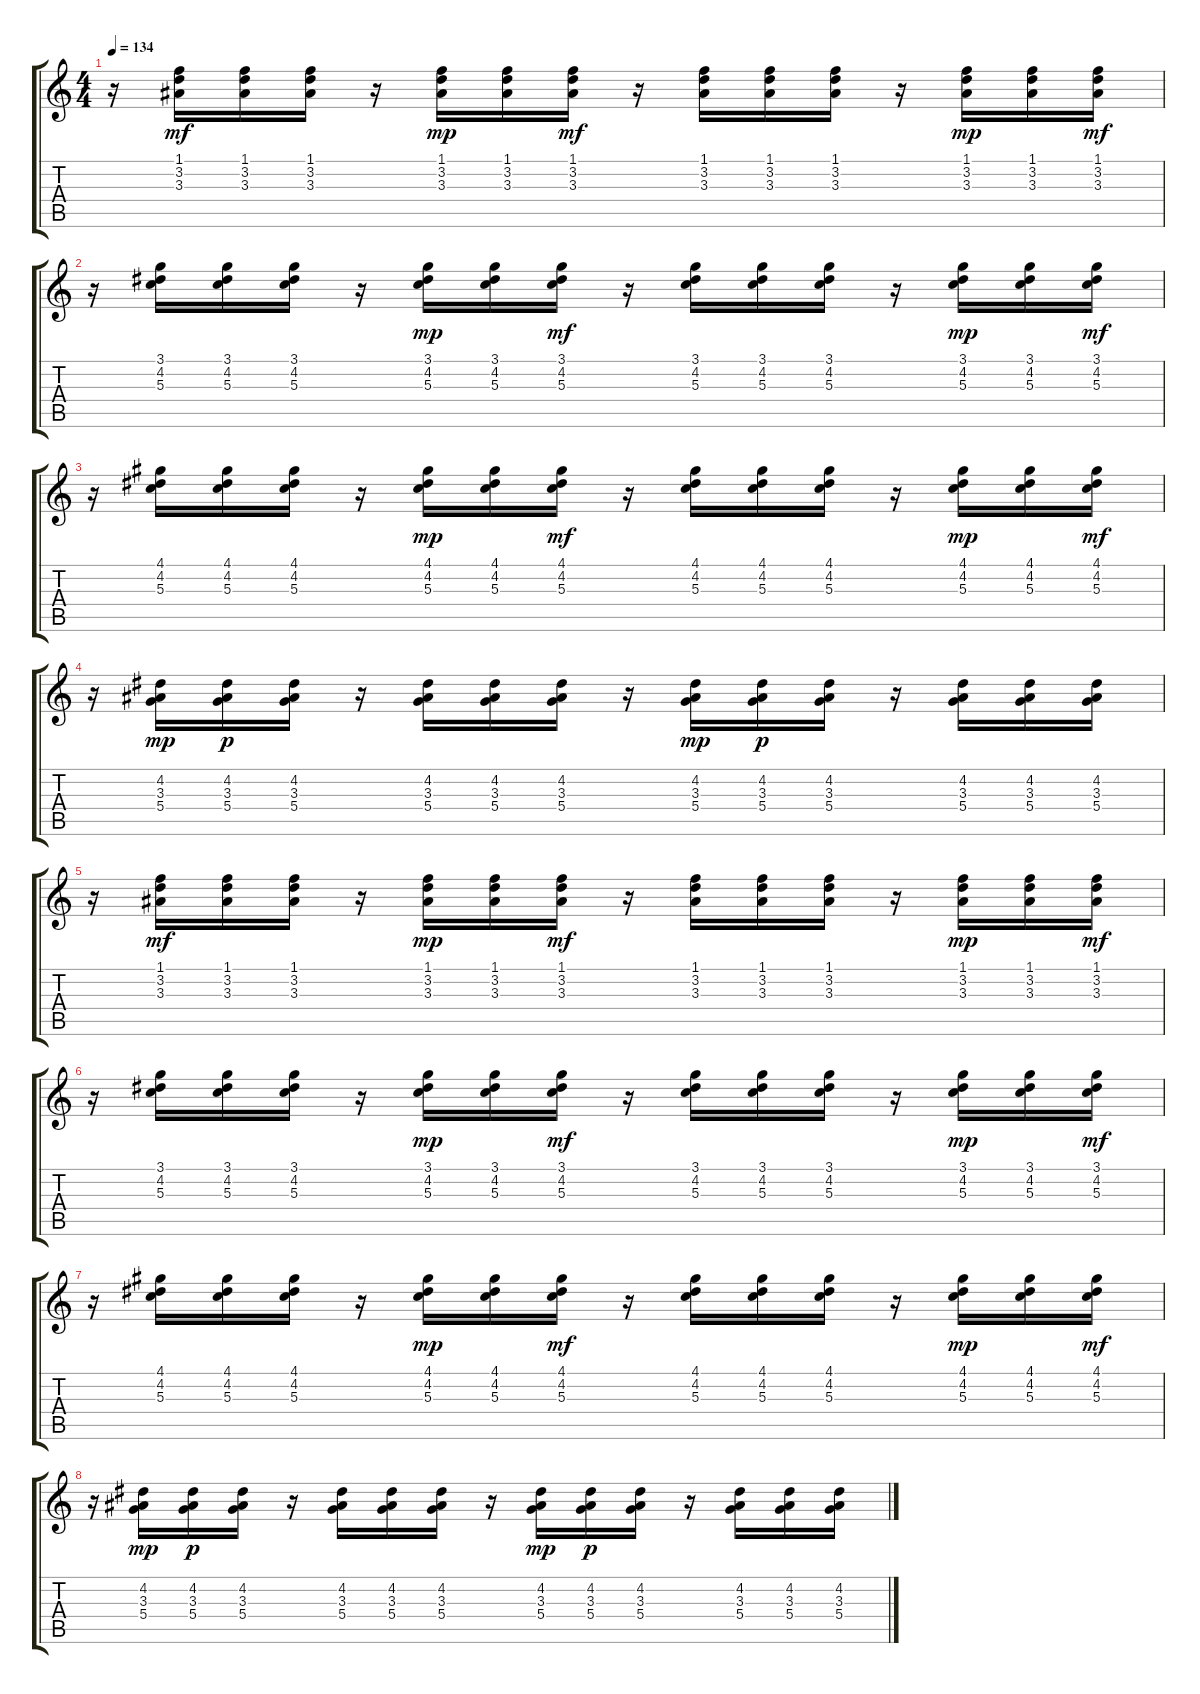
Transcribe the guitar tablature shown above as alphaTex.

\track "" {instrument acousticguitarnylon}
\staff {score tabs}
\tuning (E4 B3 G3 D3 A2 E2) {hide}
\ts (4 4)
\tempo 134
\clef g2
\ks c
r.16{dy p} (1.1 3.2 3.3).16{dy mf} (1.1 3.2 3.3).16 (1.1 3.2 3.3).16 r.16 (1.1 3.2 3.3).16{dy mp} (1.1 3.2 3.3).16 (1.1 3.2 3.3).16{dy mf} r.16 (1.1 3.2 3.3).16 (1.1 3.2 3.3).16 (1.1 3.2 3.3).16 r.16 (1.1 3.2 3.3).16{dy mp} (1.1 3.2 3.3).16 (1.1 3.2 3.3).16{dy mf} |
r.16 (3.1 4.2 5.3).16 (3.1 4.2 5.3).16 (3.1 4.2 5.3).16 r.16 (3.1 4.2 5.3).16{dy mp} (3.1 4.2 5.3).16 (3.1 4.2 5.3).16{dy mf} r.16 (3.1 4.2 5.3).16 (3.1 4.2 5.3).16 (3.1 4.2 5.3).16 r.16 (3.1 4.2 5.3).16{dy mp} (3.1 4.2 5.3).16 (3.1 4.2 5.3).16{dy mf} |
r.16 (4.1 4.2 5.3).16 (4.1 4.2 5.3).16 (4.1 4.2 5.3).16 r.16 (4.1 4.2 5.3).16{dy mp} (4.1 4.2 5.3).16 (4.1 4.2 5.3).16{dy mf} r.16 (4.1 4.2 5.3).16 (4.1 4.2 5.3).16 (4.1 4.2 5.3).16 r.16 (4.1 4.2 5.3).16{dy mp} (4.1 4.2 5.3).16 (4.1 4.2 5.3).16{dy mf} |
r.16 (4.2 3.3 5.4).16{dy mp} (4.2 3.3 5.4).16{dy p} (4.2 3.3 5.4).16 r.16 (4.2 3.3 5.4).16 (4.2 3.3 5.4).16 (4.2 3.3 5.4).16 r.16 (4.2 3.3 5.4).16{dy mp} (4.2 3.3 5.4).16{dy p} (4.2 3.3 5.4).16 r.16 (4.2 3.3 5.4).16 (4.2 3.3 5.4).16 (4.2 3.3 5.4).16 |
r.16 (1.1 3.2 3.3).16{dy mf} (1.1 3.2 3.3).16 (1.1 3.2 3.3).16 r.16 (1.1 3.2 3.3).16{dy mp} (1.1 3.2 3.3).16 (1.1 3.2 3.3).16{dy mf} r.16 (1.1 3.2 3.3).16 (1.1 3.2 3.3).16 (1.1 3.2 3.3).16 r.16 (1.1 3.2 3.3).16{dy mp} (1.1 3.2 3.3).16 (1.1 3.2 3.3).16{dy mf} |
r.16 (3.1 4.2 5.3).16 (3.1 4.2 5.3).16 (3.1 4.2 5.3).16 r.16 (3.1 4.2 5.3).16{dy mp} (3.1 4.2 5.3).16 (3.1 4.2 5.3).16{dy mf} r.16 (3.1 4.2 5.3).16 (3.1 4.2 5.3).16 (3.1 4.2 5.3).16 r.16 (3.1 4.2 5.3).16{dy mp} (3.1 4.2 5.3).16 (3.1 4.2 5.3).16{dy mf} |
r.16 (4.1 4.2 5.3).16 (4.1 4.2 5.3).16 (4.1 4.2 5.3).16 r.16 (4.1 4.2 5.3).16{dy mp} (4.1 4.2 5.3).16 (4.1 4.2 5.3).16{dy mf} r.16 (4.1 4.2 5.3).16 (4.1 4.2 5.3).16 (4.1 4.2 5.3).16 r.16 (4.1 4.2 5.3).16{dy mp} (4.1 4.2 5.3).16 (4.1 4.2 5.3).16{dy mf} |
r.16 (4.2 3.3 5.4).16{dy mp} (4.2 3.3 5.4).16{dy p} (4.2 3.3 5.4).16 r.16 (4.2 3.3 5.4).16 (4.2 3.3 5.4).16 (4.2 3.3 5.4).16 r.16 (4.2 3.3 5.4).16{dy mp} (4.2 3.3 5.4).16{dy p} (4.2 3.3 5.4).16 r.16 (4.2 3.3 5.4).16 (4.2 3.3 5.4).16 (4.2 3.3 5.4).16
